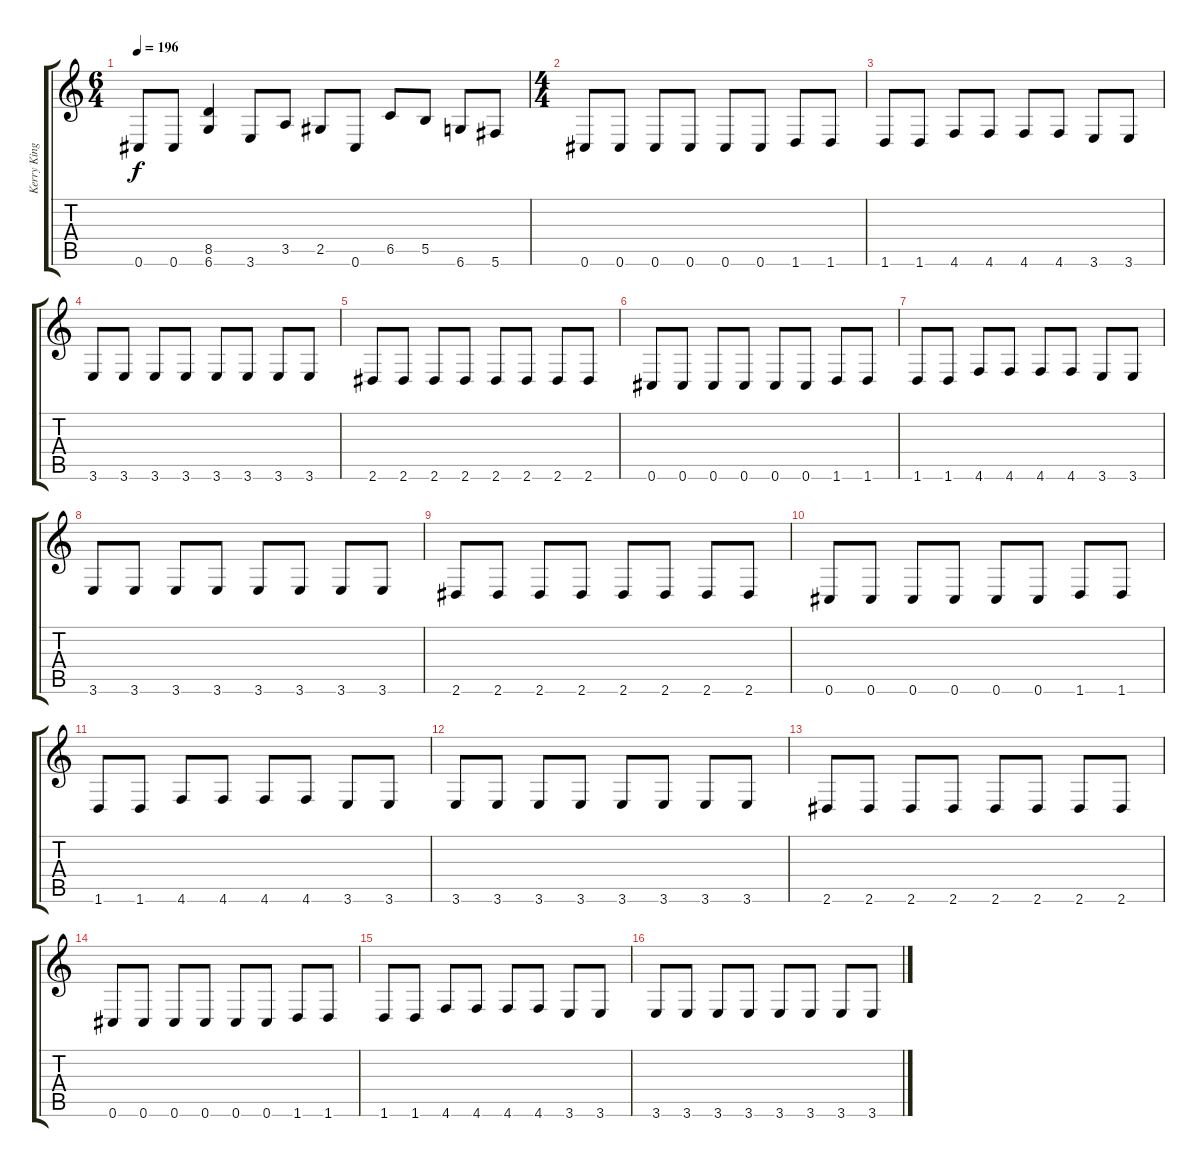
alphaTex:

\track ("Kerry King" "Kerry King") {instrument distortionguitar}
\staff {score tabs}
\tuning (Db4 Ab3 E3 B2 Gb2 Db2) {hide}
\ts (6 4)
\tempo 196
\clef g2
\ks c
0.6.8{dy f} 0.6.8 (8.5 6.6).4 3.6.8 3.5.8 2.5.8 0.6.8 6.5.8 5.5.8 6.6.8 5.6.8 |
\ts (4 4)
0.6.8 0.6.8 0.6.8 0.6.8 0.6.8 0.6.8 1.6.8 1.6.8 |
1.6.8 1.6.8 4.6.8 4.6.8 4.6.8 4.6.8 3.6.8 3.6.8 |
3.6.8 3.6.8 3.6.8 3.6.8 3.6.8 3.6.8 3.6.8 3.6.8 |
2.6.8 2.6.8 2.6.8 2.6.8 2.6.8 2.6.8 2.6.8 2.6.8 |
0.6.8 0.6.8 0.6.8 0.6.8 0.6.8 0.6.8 1.6.8 1.6.8 |
1.6.8 1.6.8 4.6.8 4.6.8 4.6.8 4.6.8 3.6.8 3.6.8 |
3.6.8 3.6.8 3.6.8 3.6.8 3.6.8 3.6.8 3.6.8 3.6.8 |
2.6.8 2.6.8 2.6.8 2.6.8 2.6.8 2.6.8 2.6.8 2.6.8 |
0.6.8 0.6.8 0.6.8 0.6.8 0.6.8 0.6.8 1.6.8 1.6.8 |
1.6.8 1.6.8 4.6.8 4.6.8 4.6.8 4.6.8 3.6.8 3.6.8 |
3.6.8 3.6.8 3.6.8 3.6.8 3.6.8 3.6.8 3.6.8 3.6.8 |
2.6.8 2.6.8 2.6.8 2.6.8 2.6.8 2.6.8 2.6.8 2.6.8 |
0.6.8 0.6.8 0.6.8 0.6.8 0.6.8 0.6.8 1.6.8 1.6.8 |
1.6.8 1.6.8 4.6.8 4.6.8 4.6.8 4.6.8 3.6.8 3.6.8 |
3.6.8 3.6.8 3.6.8 3.6.8 3.6.8 3.6.8 3.6.8 3.6.8
